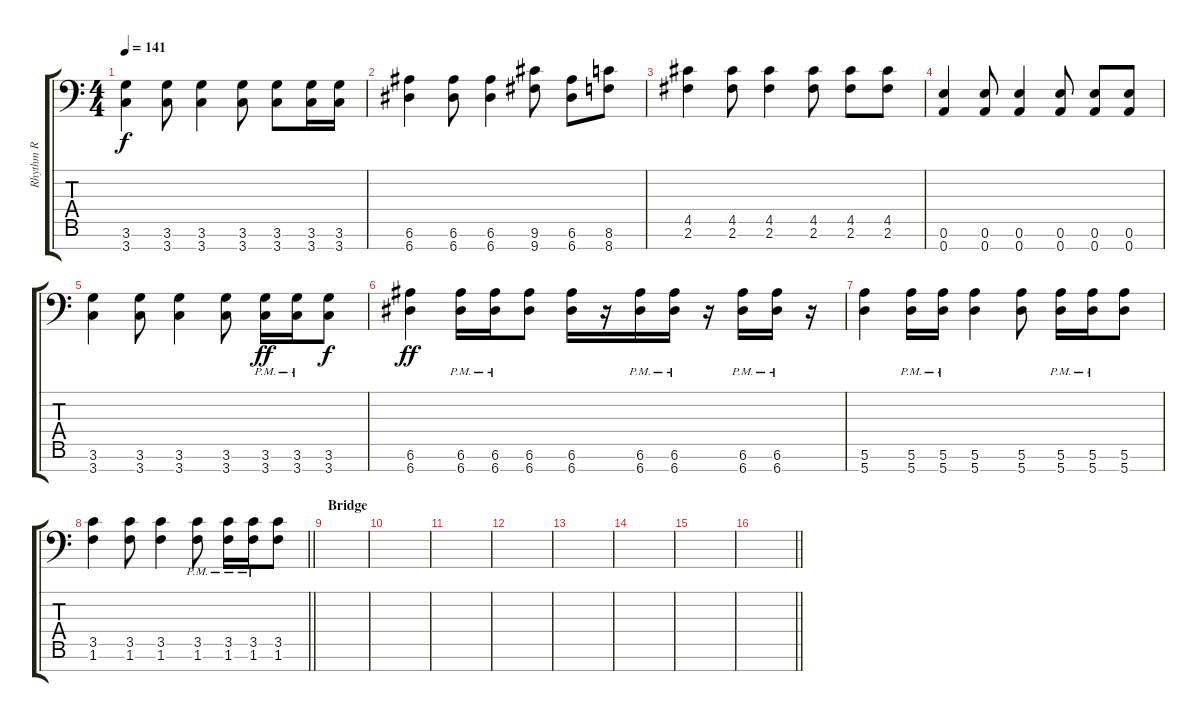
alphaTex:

\track ("Rhythm R" "Rhythm R") {instrument overdrivenguitar}
\staff {score tabs}
\tuning (E4 B3 G3 D3 A2 E2 A1) {hide}
\ts (4 4)
\tempo 141
\clef f4
\ks c
(3.6 3.7).4{dy f} (3.6 3.7).8 (3.6 3.7).4 (3.6 3.7).8 (3.6 3.7).8 (3.6 3.7).16 (3.6 3.7).16 |
(6.6 6.7).4 (6.6 6.7).8 (6.6 6.7).4 (9.6 9.7).8 (6.6 6.7).8 (8.6 8.7).8 |
(4.5 2.6).4 (4.5 2.6).8 (4.5 2.6).4 (4.5 2.6).8 (4.5 2.6).8 (4.5 2.6).8 |
(0.6 0.7).4 (0.6 0.7).8 (0.6 0.7).4 (0.6 0.7).8 (0.6 0.7).8 (0.6 0.7).8 |
(3.6 3.7).4 (3.6 3.7).8 (3.6 3.7).4 (3.6 3.7).8 (3.6{pm} 3.7{pm}).16{dy ff} (3.6{pm} 3.7{pm}).16 (3.6 3.7).8{dy f} |
(6.6 6.7).4{dy ff} (6.6{pm} 6.7{pm}).16 (6.6{pm} 6.7{pm}).16 (6.6 6.7).8 (6.6 6.7).16 r.16 (6.6{pm} 6.7{pm}).16 (6.6{pm} 6.7{pm}).16 r.16 (6.6{pm} 6.7{pm}).16 (6.6{pm} 6.7{pm}).16 r.16 |
(5.6 5.7).4 (5.6{pm} 5.7{pm}).16 (5.6{pm} 5.7{pm}).16 (5.6 5.7).4 (5.6 5.7).8 (5.6{pm} 5.7{pm}).16 (5.6{pm} 5.7{pm}).16 (5.6 5.7).8 |
\barLineRight lightlight
(3.5 1.6).4 (3.5 1.6).8 (3.5 1.6).4 (3.5{pm} 1.6{pm}).8 (3.5{pm} 1.6{pm}).16 (3.5{pm} 1.6{pm}).16 (3.5 1.6).8 |
\section ("" "Bridge")
|
|
|
|
|
|
|
\barLineRight lightlight
